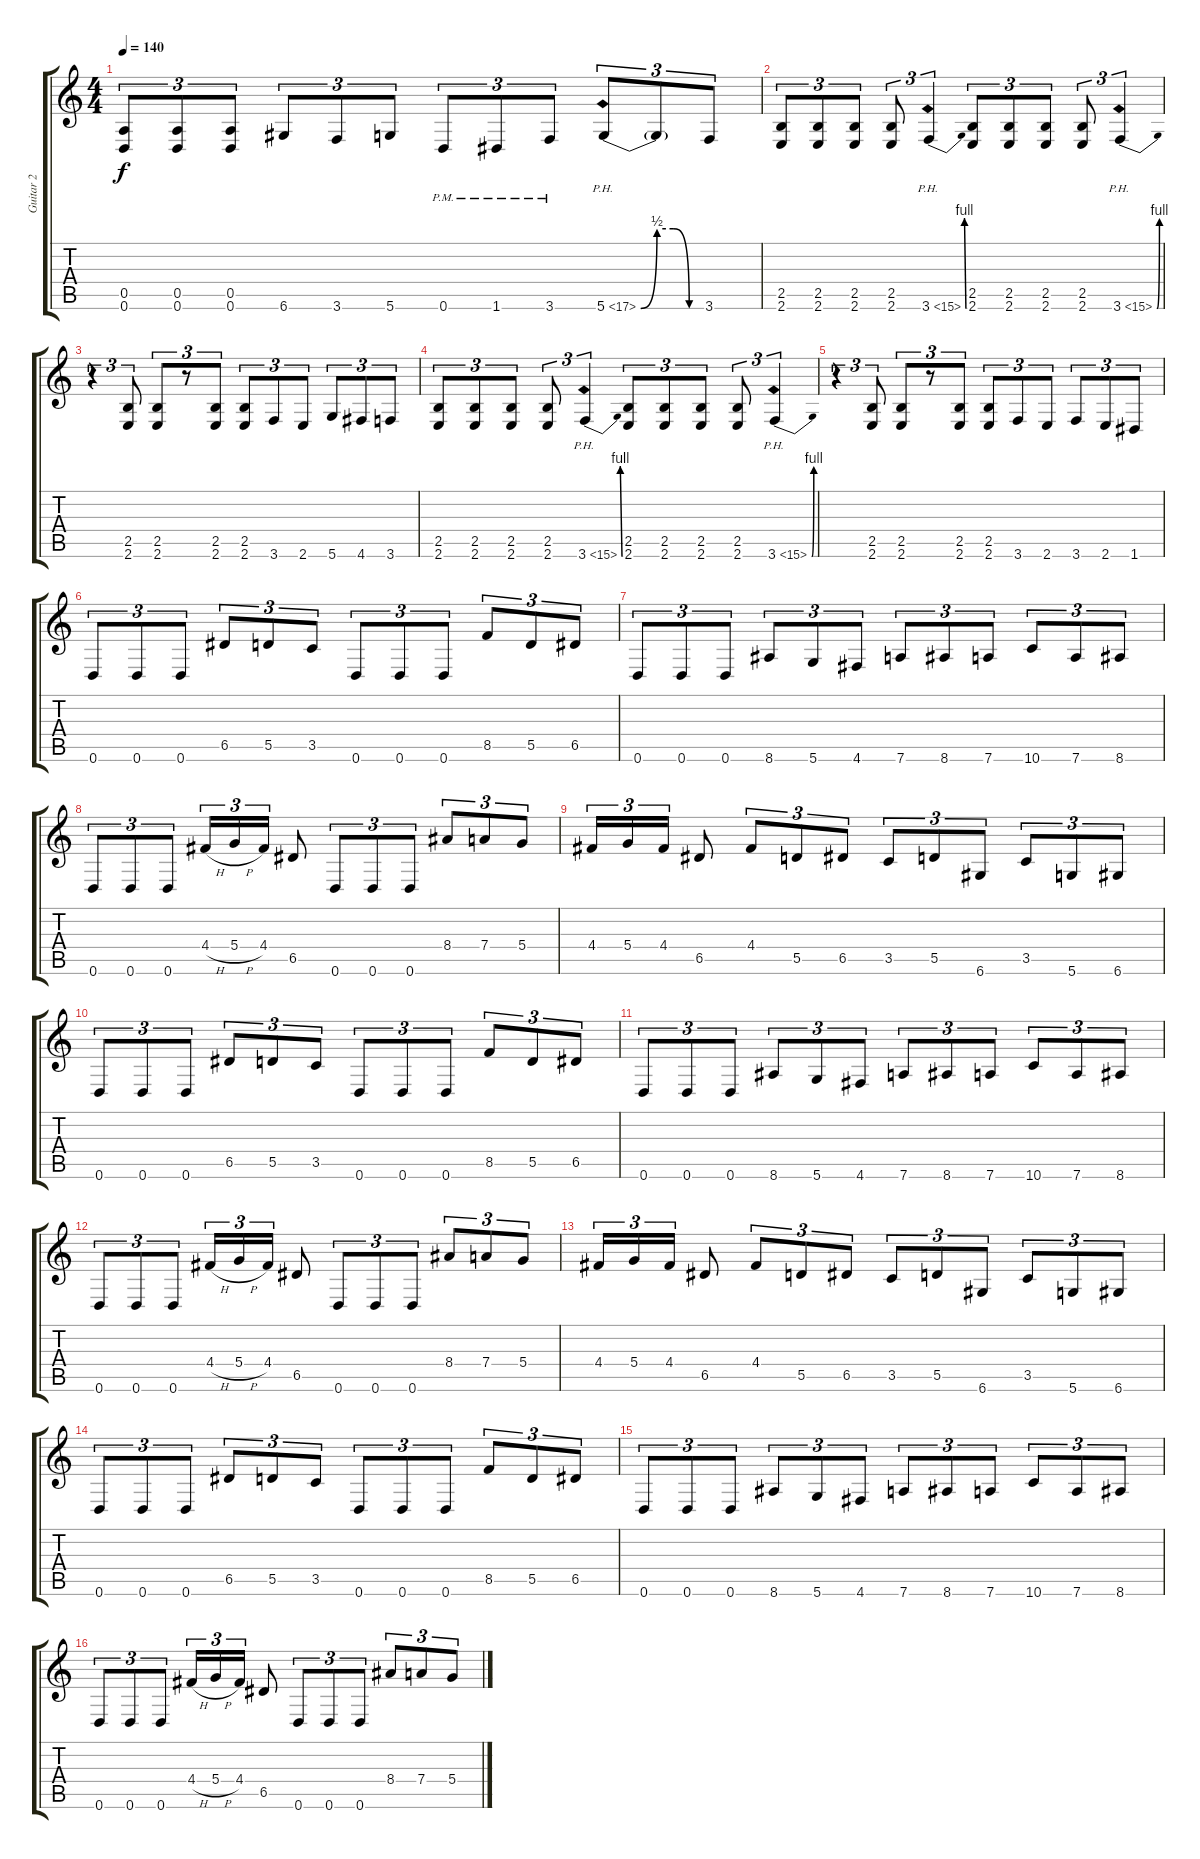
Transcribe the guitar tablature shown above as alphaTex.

\track ("Guitar 2" "Guitar 2") {instrument distortionguitar}
\staff {score tabs}
\tuning (E4 B3 G3 D3 A2 D2) {hide}
\ts (4 4)
\tempo 140
\clef g2
\ks c
(0.5 0.6).8{tu (3 2) dy f} (0.5 0.6).8{tu (3 2)} (0.5 0.6).8{tu (3 2)} 6.6.8{tu (3 2)} 3.6.8{tu (3 2)} 5.6.8{tu (3 2)} 0.6{pm}.8{tu (3 2)} 1.6{pm}.8{tu (3 2)} 3.6{pm}.8{tu (3 2)} 5.6{be (custom 0 0 15 2 30 2 45 0 60 0) ph 12}.8{tu (3 2) instrument guitarharmonics} 5.6{t}.8{tu (3 2)} 3.6.8{tu (3 2) instrument distortionguitar} |
(2.5 2.6).8{tu (3 2)} (2.5 2.6).8{tu (3 2)} (2.5 2.6).8{tu (3 2)} (2.5 2.6).8{tu (3 2)} 3.6{be (bend 0 0 60 4) ph 12}.4{tu (3 2) instrument guitarharmonics} (2.5 2.6).8{tu (3 2) instrument distortionguitar} (2.5 2.6).8{tu (3 2)} (2.5 2.6).8{tu (3 2)} (2.5 2.6).8{tu (3 2)} 3.6{be (bend 0 0 60 4) ph 12}.4{tu (3 2) instrument guitarharmonics} |
r.4{tu (3 2) instrument distortionguitar} (2.5 2.6).8{tu (3 2)} (2.5 2.6).8{tu (3 2)} r.8{tu (3 2)} (2.5 2.6).8{tu (3 2)} (2.5 2.6).8{tu (3 2)} 3.6.8{tu (3 2)} 2.6.8{tu (3 2)} 5.6.8{tu (3 2)} 4.6.8{tu (3 2)} 3.6.8{tu (3 2)} |
(2.5 2.6).8{tu (3 2)} (2.5 2.6).8{tu (3 2)} (2.5 2.6).8{tu (3 2)} (2.5 2.6).8{tu (3 2)} 3.6{be (bend 0 0 60 4) ph 12}.4{tu (3 2) instrument guitarharmonics} (2.5 2.6).8{tu (3 2) instrument distortionguitar} (2.5 2.6).8{tu (3 2)} (2.5 2.6).8{tu (3 2)} (2.5 2.6).8{tu (3 2)} 3.6{be (bend 0 0 60 4) ph 12}.4{tu (3 2) instrument guitarharmonics} |
r.4{tu (3 2) instrument distortionguitar} (2.5 2.6).8{tu (3 2)} (2.5 2.6).8{tu (3 2)} r.8{tu (3 2)} (2.5 2.6).8{tu (3 2)} (2.5 2.6).8{tu (3 2)} 3.6.8{tu (3 2)} 2.6.8{tu (3 2)} 3.6.8{tu (3 2)} 2.6.8{tu (3 2)} 1.6.8{tu (3 2)} |
0.6.8{tu (3 2)} 0.6.8{tu (3 2)} 0.6.8{tu (3 2)} 6.5.8{tu (3 2)} 5.5.8{tu (3 2)} 3.5.8{tu (3 2)} 0.6.8{tu (3 2)} 0.6.8{tu (3 2)} 0.6.8{tu (3 2)} 8.5.8{tu (3 2)} 5.5.8{tu (3 2)} 6.5.8{tu (3 2)} |
0.6.8{tu (3 2)} 0.6.8{tu (3 2)} 0.6.8{tu (3 2)} 8.6.8{tu (3 2)} 5.6.8{tu (3 2)} 4.6.8{tu (3 2)} 7.6.8{tu (3 2)} 8.6.8{tu (3 2)} 7.6.8{tu (3 2)} 10.6.8{tu (3 2)} 7.6.8{tu (3 2)} 8.6.8{tu (3 2)} |
0.6.8{tu (3 2)} 0.6.8{tu (3 2)} 0.6.8{tu (3 2)} 4.4{h}.16{tu (3 2)} 5.4{h}.16{tu (3 2)} 4.4.16{tu (3 2)} 6.5.8 0.6.8{tu (3 2)} 0.6.8{tu (3 2)} 0.6.8{tu (3 2)} 8.4.8{tu (3 2)} 7.4.8{tu (3 2)} 5.4.8{tu (3 2)} |
4.4.16{tu (3 2)} 5.4.16{tu (3 2)} 4.4.16{tu (3 2)} 6.5.8 4.4.8{tu (3 2)} 5.5.8{tu (3 2)} 6.5.8{tu (3 2)} 3.5.8{tu (3 2)} 5.5.8{tu (3 2)} 6.6.8{tu (3 2)} 3.5.8{tu (3 2)} 5.6.8{tu (3 2)} 6.6.8{tu (3 2)} |
0.6.8{tu (3 2)} 0.6.8{tu (3 2)} 0.6.8{tu (3 2)} 6.5.8{tu (3 2)} 5.5.8{tu (3 2)} 3.5.8{tu (3 2)} 0.6.8{tu (3 2)} 0.6.8{tu (3 2)} 0.6.8{tu (3 2)} 8.5.8{tu (3 2)} 5.5.8{tu (3 2)} 6.5.8{tu (3 2)} |
0.6.8{tu (3 2)} 0.6.8{tu (3 2)} 0.6.8{tu (3 2)} 8.6.8{tu (3 2)} 5.6.8{tu (3 2)} 4.6.8{tu (3 2)} 7.6.8{tu (3 2)} 8.6.8{tu (3 2)} 7.6.8{tu (3 2)} 10.6.8{tu (3 2)} 7.6.8{tu (3 2)} 8.6.8{tu (3 2)} |
0.6.8{tu (3 2)} 0.6.8{tu (3 2)} 0.6.8{tu (3 2)} 4.4{h}.16{tu (3 2)} 5.4{h}.16{tu (3 2)} 4.4.16{tu (3 2)} 6.5.8 0.6.8{tu (3 2)} 0.6.8{tu (3 2)} 0.6.8{tu (3 2)} 8.4.8{tu (3 2)} 7.4.8{tu (3 2)} 5.4.8{tu (3 2)} |
4.4.16{tu (3 2)} 5.4.16{tu (3 2)} 4.4.16{tu (3 2)} 6.5.8 4.4.8{tu (3 2)} 5.5.8{tu (3 2)} 6.5.8{tu (3 2)} 3.5.8{tu (3 2)} 5.5.8{tu (3 2)} 6.6.8{tu (3 2)} 3.5.8{tu (3 2)} 5.6.8{tu (3 2)} 6.6.8{tu (3 2)} |
0.6.8{tu (3 2)} 0.6.8{tu (3 2)} 0.6.8{tu (3 2)} 6.5.8{tu (3 2)} 5.5.8{tu (3 2)} 3.5.8{tu (3 2)} 0.6.8{tu (3 2)} 0.6.8{tu (3 2)} 0.6.8{tu (3 2)} 8.5.8{tu (3 2)} 5.5.8{tu (3 2)} 6.5.8{tu (3 2)} |
0.6.8{tu (3 2)} 0.6.8{tu (3 2)} 0.6.8{tu (3 2)} 8.6.8{tu (3 2)} 5.6.8{tu (3 2)} 4.6.8{tu (3 2)} 7.6.8{tu (3 2)} 8.6.8{tu (3 2)} 7.6.8{tu (3 2)} 10.6.8{tu (3 2)} 7.6.8{tu (3 2)} 8.6.8{tu (3 2)} |
0.6.8{tu (3 2)} 0.6.8{tu (3 2)} 0.6.8{tu (3 2)} 4.4{h}.16{tu (3 2)} 5.4{h}.16{tu (3 2)} 4.4.16{tu (3 2)} 6.5.8 0.6.8{tu (3 2)} 0.6.8{tu (3 2)} 0.6.8{tu (3 2)} 8.4.8{tu (3 2)} 7.4.8{tu (3 2)} 5.4.8{tu (3 2)}
